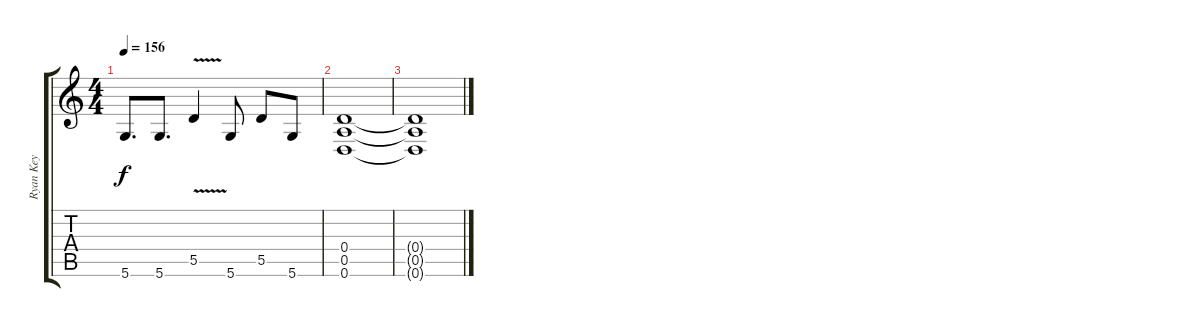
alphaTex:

\track ("Ryan Key" "Ryan Key") {instrument distortionguitar}
\staff {score tabs}
\tuning (E4 B3 G3 D3 A2 D2) {hide}
\ts (4 4)
\tempo 156
\clef g2
\ks c
5.6.8{d dy f} 5.6.8{d} 5.5{v}.4 5.6.8 5.5.8 5.6.8 |
(0.4 0.5 0.6).1 |
(0.4{t} 0.5{t} 0.6{t}).1
